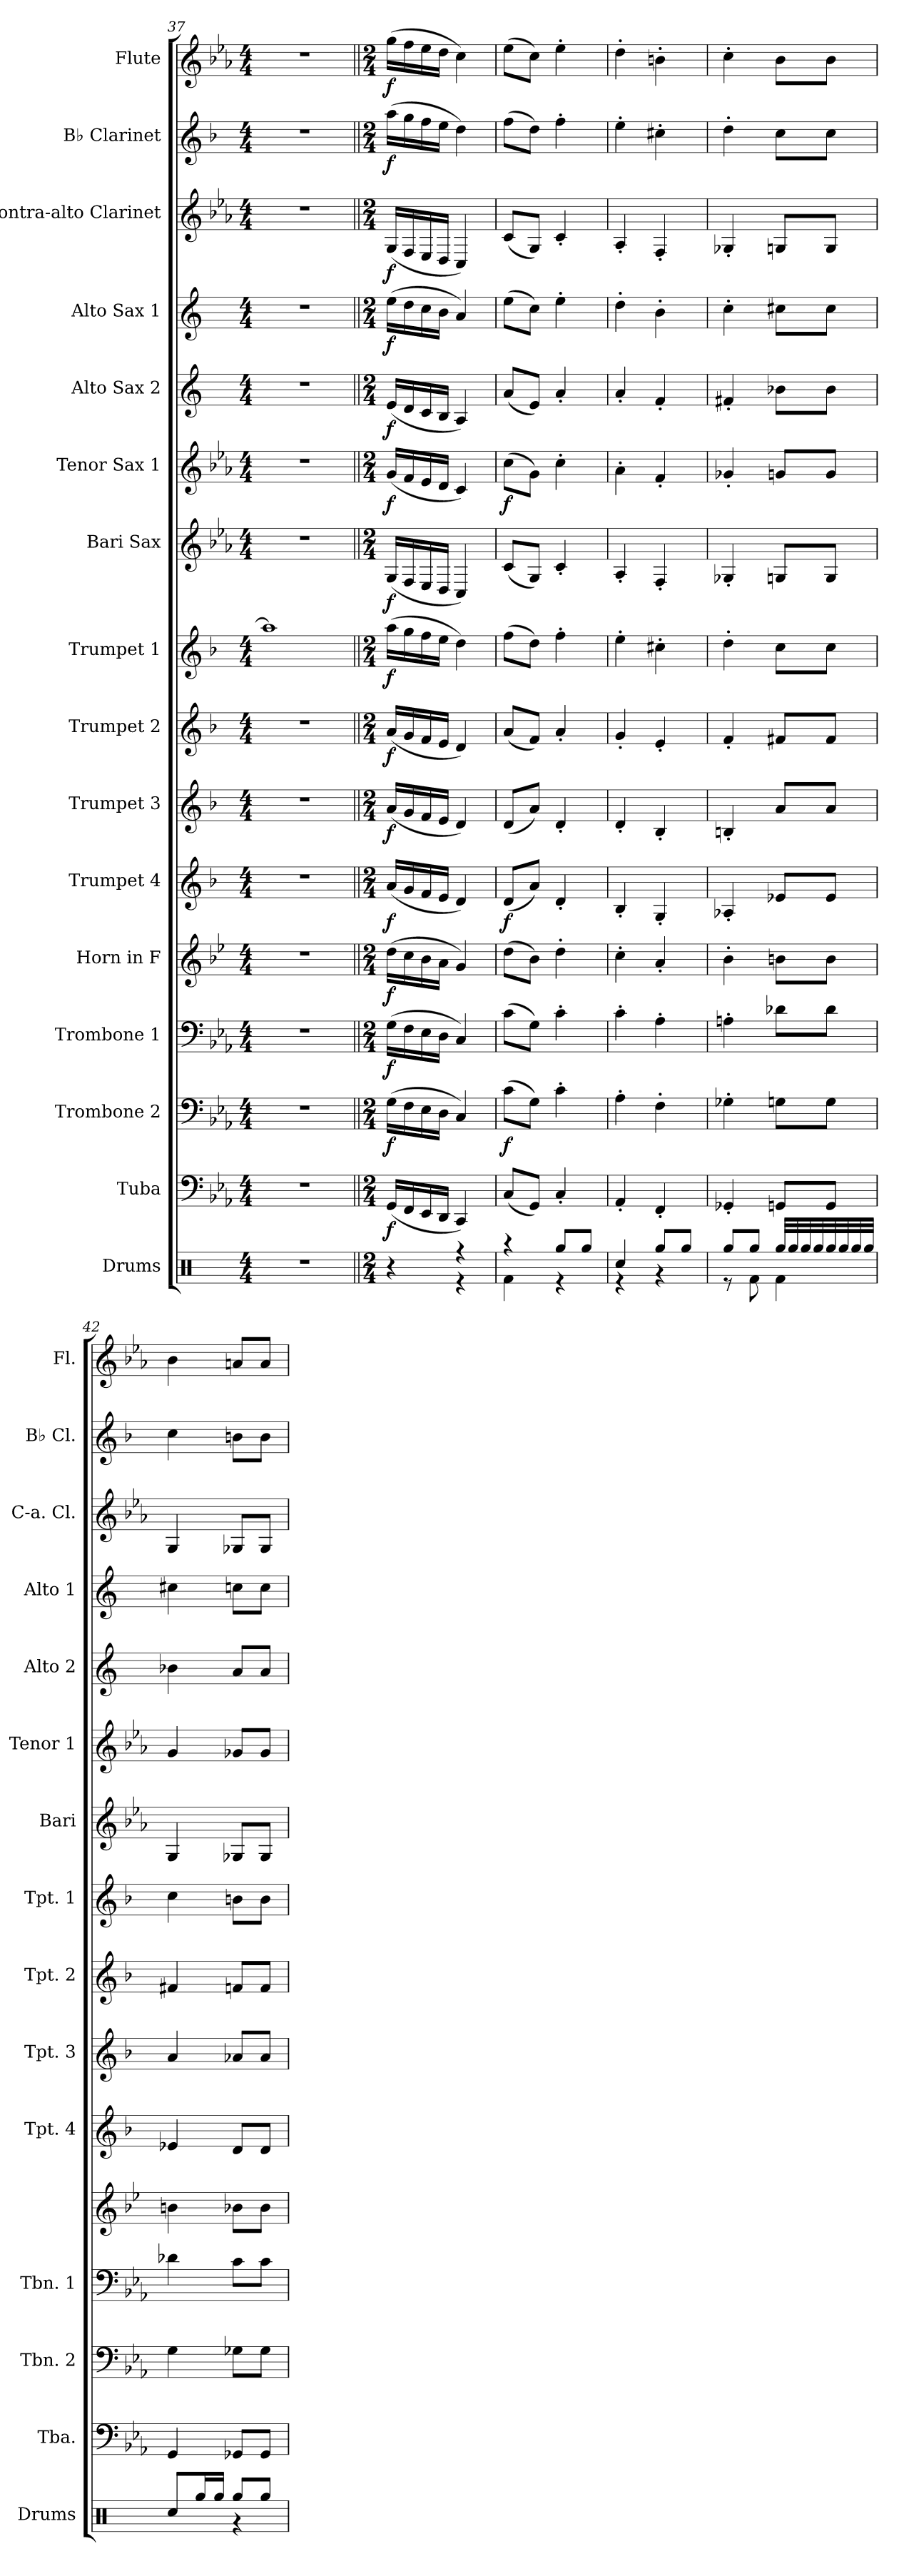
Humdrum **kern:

**kern	**kern	**dynam	**kern	**dynam	**kern	**dynam	**kern	**dynam	**kern	**dynam	**kern	**dynam	**kern	**dynam	**kern	**dynam	**kern	**dynam	**kern	**dynam	**kern	**dynam	**kern	**dynam	**kern	**dynam	**kern	**dynam	**kern	**dynam
*part16	*part15	*part15	*part14	*part14	*part13	*part13	*part12	*part12	*part11	*part11	*part10	*part10	*part9	*part9	*part8	*part8	*part7	*part7	*part6	*part6	*part5	*part5	*part4	*part4	*part3	*part3	*part2	*part2	*part1	*part1
*staff16	*staff15	*staff15	*staff14	*staff14	*staff13	*staff13	*staff12	*staff12	*staff11	*staff11	*staff10	*staff10	*staff9	*staff9	*staff8	*staff8	*staff7	*staff7	*staff6	*staff6	*staff5	*staff5	*staff4	*staff4	*staff3	*staff3	*staff2	*staff2	*staff1	*staff1
*I"Drums	*I"Tuba	*	*I"Trombone 2	*	*I"Trombone 1	*	*I"Horn in F	*	*I"Trumpet 4	*	*I"Trumpet 3	*	*I"Trumpet 2	*	*I"Trumpet 1	*	*I"Bari Sax	*	*I"Tenor Sax 1	*	*I"Alto Sax 2	*	*I"Alto Sax 1	*	*I"Contra-alto Clarinet	*	*I"B♭ Clarinet	*	*I"Flute	*
*I'Drums	*I'Tba.	*	*I'Tbn. 2	*	*I'Tbn. 1	*	*	*	*I'Tpt. 4	*	*I'Tpt. 3	*	*I'Tpt. 2	*	*I'Tpt. 1	*	*I'Bari	*	*I'Tenor 1	*	*I'Alto 2	*	*I'Alto 1	*	*I'C-a. Cl.	*	*I'B♭ Cl.	*	*I'Fl.	*
*clefX	*clefF4	*	*clefF4	*	*clefF4	*	*clefG2	*	*clefG2	*	*clefG2	*	*clefG2	*	*clefG2	*	*clefG2	*	*clefG2	*	*clefG2	*	*clefG2	*	*clefG2	*	*clefG2	*	*clefG2	*
*	*	*	*	*	*	*	*ITrd4c7	*	*ITrd1c2	*	*ITrd1c2	*	*ITrd1c2	*	*ITrd1c2	*	*ITrd12c21	*	*ITrd8c14	*	*ITrd5c9	*	*ITrd5c9	*	*ITrd12c21	*	*ITrd1c2	*	*	*
*k[]	*k[b-e-a-]	*	*k[b-e-a-]	*	*k[b-e-a-]	*	*k[b-e-a-]	*	*k[b-e-a-]	*	*k[b-e-a-]	*	*k[b-e-a-]	*	*k[b-e-a-]	*	*k[b-e-a-]	*	*k[b-e-a-]	*	*k[b-e-a-]	*	*k[b-e-a-]	*	*k[b-e-a-]	*	*k[b-e-a-]	*	*k[b-e-a-]	*
*M4/4	*M4/4	*	*M4/4	*	*M4/4	*	*M4/4	*	*M4/4	*	*M4/4	*	*M4/4	*	*M4/4	*	*M4/4	*	*M4/4	*	*M4/4	*	*M4/4	*	*M4/4	*	*M4/4	*	*M4/4	*
=37	=37	=37	=37	=37	=37	=37	=37	=37	=37	=37	=37	=37	=37	=37	=37	=37	=37	=37	=37	=37	=37	=37	=37	=37	=37	=37	=37	=37	=37	=37
1r	1r	.	1r	.	1r	.	1r	.	1r	.	1r	.	1r	.	1gg]	.	1r	.	1r	.	1r	.	1r	.	1r	.	1r	.	1r	.
=38||	=38||	=38||	=38||	=38||	=38||	=38||	=38||	=38||	=38||	=38||	=38||	=38||	=38||	=38||	=38||	=38||	=38||	=38||	=38||	=38||	=38||	=38||	=38||	=38||	=38||	=38||	=38||	=38||	=38||	=38||
*M2/4	*M2/4	*	*M2/4	*	*M2/4	*	*M2/4	*	*M2/4	*	*M2/4	*	*M2/4	*	*M2/4	*	*M2/4	*	*M2/4	*	*M2/4	*	*M2/4	*	*M2/4	*	*M2/4	*	*M2/4	*
*^	*	*	*	*	*	*	*	*	*	*	*	*	*	*	*	*	*	*	*	*	*	*	*	*	*	*	*	*	*	*
!	!	!	!LO:DY:b	!	!LO:DY:b	!	!LO:DY:b	!	!LO:DY:b	!	!LO:DY:b	!	!LO:DY:b	!	!LO:DY:b	!	!LO:DY:b	!	!LO:DY:b	!	!LO:DY:b	!	!LO:DY:b	!	!LO:DY:b	!	!LO:DY:b	!	!LO:DY:b	!	!LO:DY:b
4r	4ryy	(<16GG/LL	f	(>16G\LL	f	(>16G\LL	f	(>16g\LL	f	(<16g/LL	f	(<16g/LL	f	(<16g/LL	f	(>16gg\LL	f	(<16GG/LL	f	(<16G/LL	f	(<16G/LL	f	(>16g\LL	f	(<16GG/LL	f	(>16gg\LL	f	(>16gg\LL	f
.	.	16FF/	.	16F\	.	16F\	.	16f\	.	16f/	.	16f/	.	16f/	.	16ff\	.	16FF/	.	16F/	.	16F/	.	16f\	.	16FF/	.	16ff\	.	16ff\	.
.	.	16EE-/	.	16E-\	.	16E-\	.	16e-\	.	16e-/	.	16e-/	.	16e-/	.	16ee-\	.	16EE-/	.	16E-/	.	16E-/	.	16e-\	.	16EE-/	.	16ee-\	.	16ee-\	.
.	.	16DD/JJ	.	16D\JJ	.	16D\JJ	.	16d\JJ	.	16d/JJ	.	16d/JJ	.	16d/JJ	.	16dd\JJ	.	16DD/JJ	.	16D/JJ	.	16D/JJ	.	16d\JJ	.	16DD/JJ	.	16dd\JJ	.	16dd\JJ	.
4r	4r	4CC/)	.	4C/)	.	4C/)	.	4c/)	.	4c/)	.	4c/)	.	4c/)	.	4cc\)	.	4CC/)	.	4C/)	.	4C/)	.	4c/)	.	4CC/)	.	4cc\)	.	4cc\)	.
=39	=39	=39	=39	=39	=39	=39	=39	=39	=39	=39	=39	=39	=39	=39	=39	=39	=39	=39	=39	=39	=39	=39	=39	=39	=39	=39	=39	=39	=39	=39	=39
!	!	!	!	!	!LO:DY:b	!	!	!	!	!	!LO:DY:b	!	!	!	!	!	!	!	!	!	!LO:DY:b	!	!	!	!	!	!	!	!	!	!
4r	4Rf\	(<8C/L	.	(>8c\L	f	(>8c\L	.	(>8g\L	.	(<8c/L	f	(<8c/L	.	(<8g/L	.	(>8ee-\L	.	(<8C/L	.	(>8c\L	f	(<8c/L	.	(>8g\L	.	(<8C/L	.	(>8ee-\L	.	(>8ee-\L	.
.	.	8GG/J)	.	8G\J)	.	8G\J)	.	8e-\J)	.	8g/J)	.	8g/J)	.	8e-/J)	.	8cc\J)	.	8GG/J)	.	8G\J)	.	8G/J)	.	8e-\J)	.	8GG/J)	.	8cc\J)	.	8cc\J)	.
8Rgg/L	4r	4C'/	.	4c'\	.	4c'\	.	4g'\	.	4c'/	.	4c'/	.	4g'/	.	4ee-'\	.	4C'/	.	4c'\	.	4c'/	.	4g'\	.	4C'/	.	4ee-'\	.	4ee-'\	.
8Rgg/J	.	.	.	.	.	.	.	.	.	.	.	.	.	.	.	.	.	.	.	.	.	.	.	.	.	.	.	.	.	.	.
=40	=40	=40	=40	=40	=40	=40	=40	=40	=40	=40	=40	=40	=40	=40	=40	=40	=40	=40	=40	=40	=40	=40	=40	=40	=40	=40	=40	=40	=40	=40	=40
4Rcc/	4r	4AA-'/	.	4A-'\	.	4c'\	.	4f'\	.	4A-'/	.	4c'/	.	4f'/	.	4dd'\	.	4AA-'/	.	4A-'\	.	4c'/	.	4f'\	.	4AA-'/	.	4dd'\	.	4dd'\	.
8Rgg/L	4r	4FF'/	.	4F'\	.	4A-'\	.	4d'/	.	4F'/	.	4A-'/	.	4d'/	.	4bn'\	.	4FF'/	.	4F'/	.	4A-'/	.	4d'\	.	4FF'/	.	4bn'\	.	4bn'\	.
8Rgg/J	.	.	.	.	.	.	.	.	.	.	.	.	.	.	.	.	.	.	.	.	.	.	.	.	.	.	.	.	.	.	.
!!LO:PB:g=z
=41	=41	=41	=41	=41	=41	=41	=41	=41	=41	=41	=41	=41	=41	=41	=41	=41	=41	=41	=41	=41	=41	=41	=41	=41	=41	=41	=41	=41	=41	=41	=41
8Rgg/L	8r	4GG-X'/	.	4G-X'\	.	4An'\	.	4e-'\	.	4G-X'/	.	4An'/	.	4e-'/	.	4cc'\	.	4GG-X'/	.	4G-X'/	.	4An'/	.	4e-'\	.	4GG-X'/	.	4cc'\	.	4cc'\	.
8Rgg/J	8Rf\	.	.	.	.	.	.	.	.	.	.	.	.	.	.	.	.	.	.	.	.	.	.	.	.	.	.	.	.	.	.
32Rgg/LLL	4Rf\	8GGn/L	.	8Gn\L	.	8d-X\L	.	8en\L	.	8d-X/L	.	8g/L	.	8en/L	.	8b-\L	.	8GGn/L	.	8Gn/L	.	8d-X\L	.	8en\L	.	8GGn/L	.	8b-\L	.	8b-\L	.
32Rgg/	.	.	.	.	.	.	.	.	.	.	.	.	.	.	.	.	.	.	.	.	.	.	.	.	.	.	.	.	.	.	.
32Rgg/	.	.	.	.	.	.	.	.	.	.	.	.	.	.	.	.	.	.	.	.	.	.	.	.	.	.	.	.	.	.	.
32Rgg/	.	.	.	.	.	.	.	.	.	.	.	.	.	.	.	.	.	.	.	.	.	.	.	.	.	.	.	.	.	.	.
32Rgg/	.	8GG/J	.	8G\J	.	8d-\J	.	8e\J	.	8d-/J	.	8g/J	.	8e/J	.	8b-\J	.	8GG/J	.	8G/J	.	8d-\J	.	8e\J	.	8GG/J	.	8b-\J	.	8b-\J	.
32Rgg/	.	.	.	.	.	.	.	.	.	.	.	.	.	.	.	.	.	.	.	.	.	.	.	.	.	.	.	.	.	.	.
32Rgg/	.	.	.	.	.	.	.	.	.	.	.	.	.	.	.	.	.	.	.	.	.	.	.	.	.	.	.	.	.	.	.
32Rgg/JJJ	.	.	.	.	.	.	.	.	.	.	.	.	.	.	.	.	.	.	.	.	.	.	.	.	.	.	.	.	.	.	.
=42	=42	=42	=42	=42	=42	=42	=42	=42	=42	=42	=42	=42	=42	=42	=42	=42	=42	=42	=42	=42	=42	=42	=42	=42	=42	=42	=42	=42	=42	=42	=42
8Rcc/L	4ryy	4GG/	.	4G\	.	4d-X\	.	4en\	.	4d-X/	.	4g/	.	4en/	.	4b-\	.	4GG/	.	4G/	.	4d-X\	.	4en\	.	4GG/	.	4b-\	.	4b-\	.
16Rgg/L	.	.	.	.	.	.	.	.	.	.	.	.	.	.	.	.	.	.	.	.	.	.	.	.	.	.	.	.	.	.	.
16Rgg/JJ	.	.	.	.	.	.	.	.	.	.	.	.	.	.	.	.	.	.	.	.	.	.	.	.	.	.	.	.	.	.	.
8Rgg/L	4r	8GG-X/L	.	8G-X\L	.	8c\L	.	8e-X\L	.	8c/L	.	8g-X/L	.	8e-X/L	.	8an\L	.	8GG-X/L	.	8G-X/L	.	8c/L	.	8e-X\L	.	8GG-X/L	.	8an\L	.	8an/L	.
8Rgg/J	.	8GG-/J	.	8G-\J	.	8c\J	.	8e-\J	.	8c/J	.	8g-/J	.	8e-/J	.	8a\J	.	8GG-/J	.	8G-/J	.	8c/J	.	8e-\J	.	8GG-/J	.	8a\J	.	8a/J	.
*v	*v	*	*	*	*	*	*	*	*	*	*	*	*	*	*	*	*	*	*	*	*	*	*	*	*	*	*	*	*	*	*
=	=	=	=	=	=	=	=	=	=	=	=	=	=	=	=	=	=	=	=	=	=	=	=	=	=	=	=	=	=	=
*-	*-	*-	*-	*-	*-	*-	*-	*-	*-	*-	*-	*-	*-	*-	*-	*-	*-	*-	*-	*-	*-	*-	*-	*-	*-	*-	*-	*-	*-	*-
